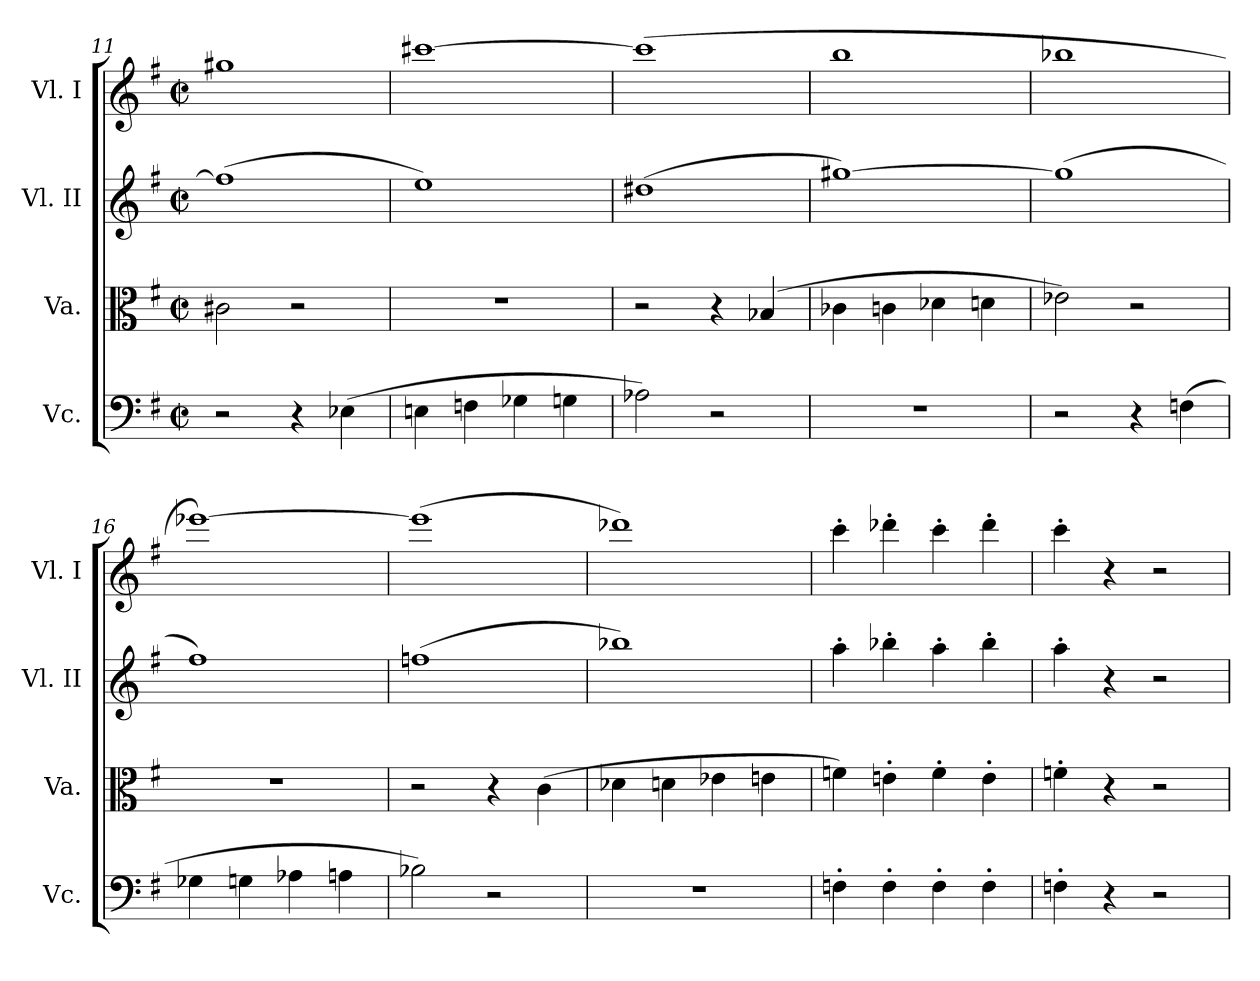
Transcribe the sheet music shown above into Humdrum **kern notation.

**kern	**kern	**kern	**kern
*part4	*part3	*part2	*part1
*staff4	*staff3	*staff2	*staff1
*I"Vc.	*I"Va.	*I"Vl. II	*I"Vl. I
*I'Vc.	*I'Va.	*I'Vl. II	*I'Vl. I
!!LO:LB:g=z
*clefF4	*clefC3	*clefG2	*clefG2
*k[f#]	*k[f#]	*k[f#]	*k[f#]
*M2/2	*M2/2	*M2/2	*M2/2
*met(c|)	*met(c|)	*met(c|)	*met(c|)
=11	=11	=11	=11
2r	2c#X\	(>1ff#]	1gg#X
4r	2r	.	.
(>4E-X\	.	.	.
=12	=12	=12	=12
4En\	1r	1ee)	[1ccc#X
4Fn\	.	.	.
4G-X\	.	.	.
4Gn\	.	.	.
=13	=13	=13	=13
2A-X\)	2r	(>1dd#X	(>1ccc#]
2r	4r	.	.
.	(>4B-X/	.	.
=14	=14	=14	=14
1r	4c-X\	[1gg#X)	1bb
.	4cn\	.	.
.	4d-X\	.	.
.	4dn\	.	.
=15	=15	=15	=15
2r	2e-X\)	(>1gg#]	1bb-X
4r	2r	.	.
(>4Fn\	.	.	.
=16	=16	=16	=16
4G-X\	1r	1ff#)	[1eee-X)
4Gn\	.	.	.
4A-X\	.	.	.
4An\	.	.	.
=17	=17	=17	=17
2B-X\)	2r	(>1ffn	(>1eee-]
2r	4r	.	.
.	(>4c\	.	.
=18	=18	=18	=18
1r	4d-X\	1bb-X)	1ddd-X)
.	4dn\	.	.
.	4e-X\	.	.
.	4en\	.	.
=19	=19	=19	=19
4Fn'\	4fn\)	4aa'\	4ccc'\
4F'\	4en'\	4bb-X'\	4ddd-X'\
4F'\	4f'\	4aa'\	4ccc'\
4F'\	4e'\	4bb-'\	4ddd-'\
=20	=20	=20	=20
4Fn'\	4fn'\	4aa'\	4ccc'\
4r	4r	4r	4r
2r	2r	2r	2r
=	=	=	=
*-	*-	*-	*-
